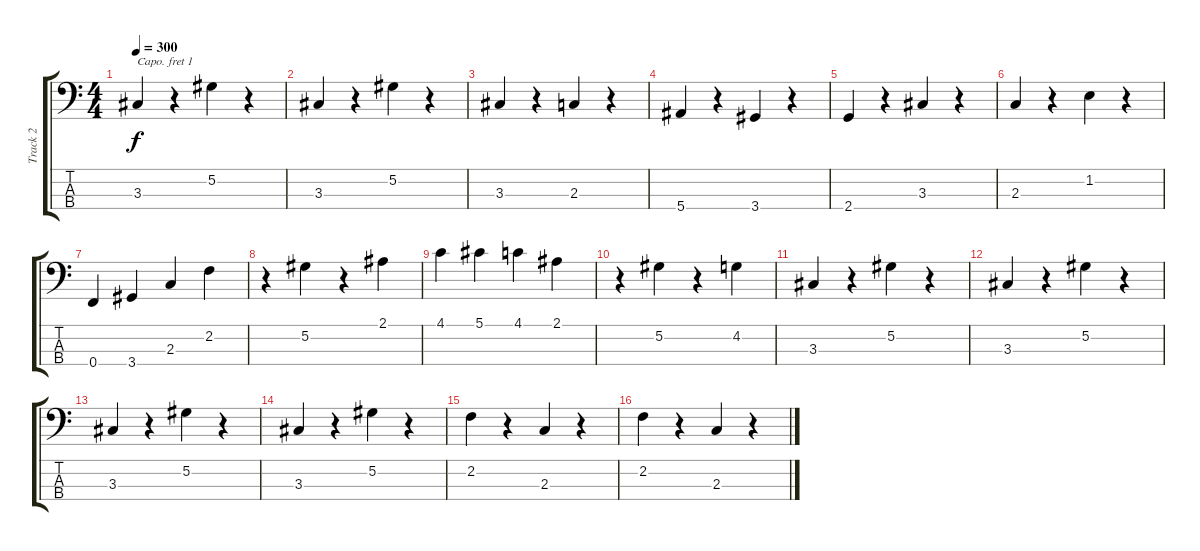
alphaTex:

\track ("Track 2" "Track 2") {instrument fretlessbass}
\staff {score tabs}
\capo 1
\tuning (G2 D2 A1 E1) {hide}
\ts (4 4)
\tempo 300
\clef f4
\ks c
3.3.4{dy f} r.4 5.2.4 r.4 |
3.3.4 r.4 5.2.4 r.4 |
3.3.4 r.4 2.3.4 r.4 |
5.4.4 r.4 3.4.4 r.4 |
2.4.4 r.4 3.3.4 r.4 |
2.3.4 r.4 1.2.4 r.4 |
0.4.4 3.4.4 2.3.4 2.2.4 |
r.4 5.2.4 r.4 2.1.4 |
4.1.4 5.1.4 4.1.4 2.1.4 |
r.4 5.2.4 r.4 4.2.4 |
3.3.4 r.4 5.2.4 r.4 |
3.3.4 r.4 5.2.4 r.4 |
3.3.4 r.4 5.2.4 r.4 |
3.3.4 r.4 5.2.4 r.4 |
2.2.4 r.4 2.3.4 r.4 |
2.2.4 r.4 2.3.4 r.4
